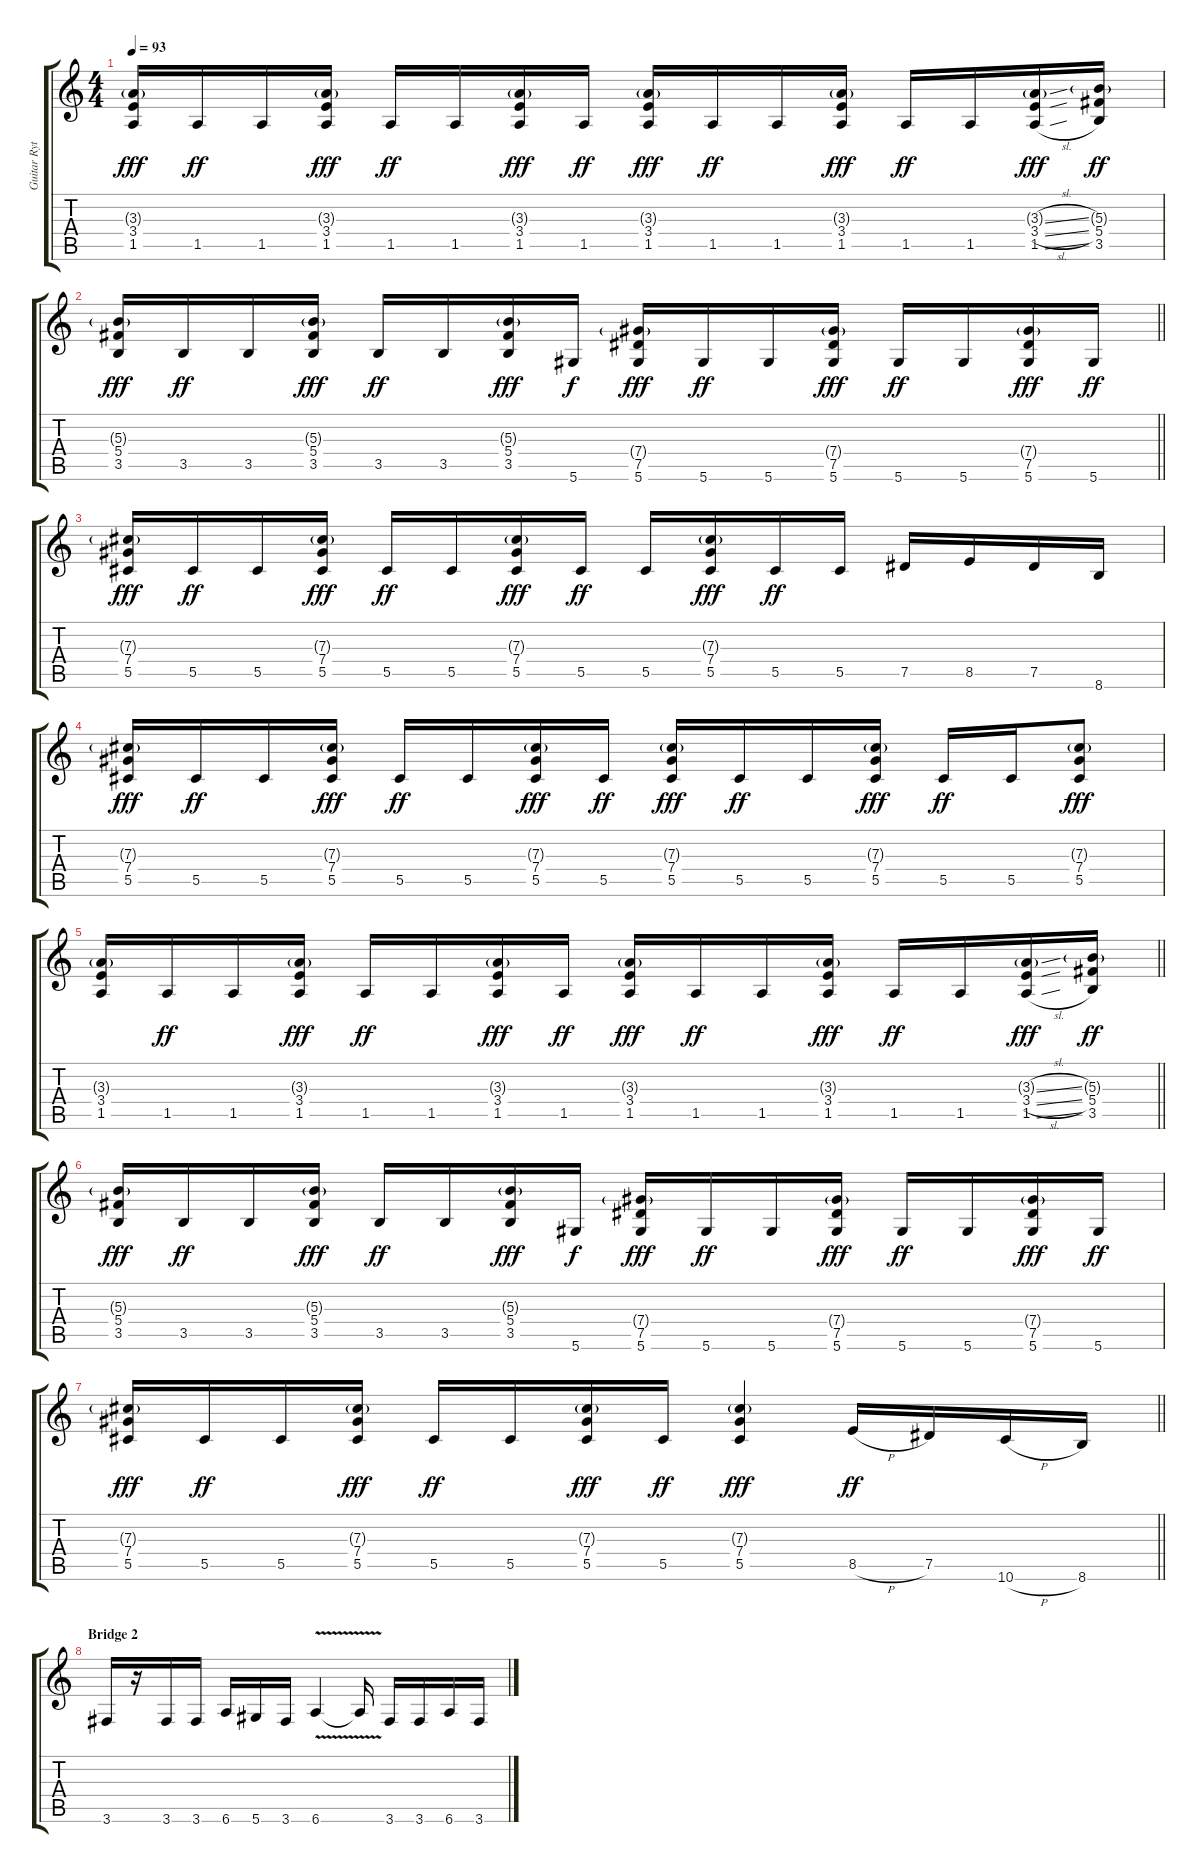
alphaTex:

\track ("Guitar Rythm 2" "Guitar Ryt") {instrument overdrivenguitar}
\staff {score tabs}
\tuning (Eb4 Bb3 Gb3 Db3 Ab2 Eb2) {hide}
\ts (4 4)
\tempo 93
\clef g2
\ks c
(3.3{g} 3.4 1.5).16{dy fff} 1.5.16{dy ff} 1.5.16 (3.3{g} 3.4 1.5).16{dy fff} 1.5.16{dy ff} 1.5.16 (3.3{g} 3.4 1.5).16{dy fff} 1.5.16{dy ff} (3.3{g} 3.4 1.5).16{dy fff} 1.5.16{dy ff} 1.5.16 (3.3{g} 3.4 1.5).16{dy fff} 1.5.16{dy ff} 1.5.16 (3.3{sl g} 3.4{sl} 1.5{sl}).16{dy fff} (5.3{g} 5.4 3.5).16{dy ff} |
\barLineRight lightlight
(5.3{g} 5.4 3.5).16{dy fff} 3.5.16{dy ff} 3.5.16 (5.3{g} 5.4 3.5).16{dy fff} 3.5.16{dy ff} 3.5.16 (5.3{g} 5.4 3.5).16{dy fff} 5.6.16{dy f} (7.4{g} 7.5 5.6).16{dy fff} 5.6.16{dy ff} 5.6.16 (7.4{g} 7.5 5.6).16{dy fff} 5.6.16{dy ff} 5.6.16 (7.4{g} 7.5 5.6).16{dy fff} 5.6.16{dy ff} |
(7.3{g} 7.4 5.5).16{dy fff} 5.5.16{dy ff} 5.5.16 (7.3{g} 7.4 5.5).16{dy fff} 5.5.16{dy ff} 5.5.16 (7.3{g} 7.4 5.5).16{dy fff} 5.5.16{dy ff} 5.5.16 (7.3{g} 7.4 5.5).16{dy fff} 5.5.16{dy ff} 5.5.16 7.5.16 8.5.16 7.5.16 8.6.16 |
(7.3{g} 7.4 5.5).16{dy fff} 5.5.16{dy ff} 5.5.16 (7.3{g} 7.4 5.5).16{dy fff} 5.5.16{dy ff} 5.5.16 (7.3{g} 7.4 5.5).16{dy fff} 5.5.16{dy ff} (7.3{g} 7.4 5.5).16{dy fff} 5.5.16{dy ff} 5.5.16 (7.3{g} 7.4 5.5).16{dy fff} 5.5.16{dy ff} 5.5.16 (7.3{g} 7.4 5.5).8{dy fff} |
\barLineRight lightlight
(3.3{g} 3.4 1.5).16 1.5.16{dy ff} 1.5.16 (3.3{g} 3.4 1.5).16{dy fff} 1.5.16{dy ff} 1.5.16 (3.3{g} 3.4 1.5).16{dy fff} 1.5.16{dy ff} (3.3{g} 3.4 1.5).16{dy fff} 1.5.16{dy ff} 1.5.16 (3.3{g} 3.4 1.5).16{dy fff} 1.5.16{dy ff} 1.5.16 (3.3{sl g} 3.4{sl} 1.5{sl}).16{dy fff} (5.3{g} 5.4 3.5).16{dy ff} |
(5.3{g} 5.4 3.5).16{dy fff} 3.5.16{dy ff} 3.5.16 (5.3{g} 5.4 3.5).16{dy fff} 3.5.16{dy ff} 3.5.16 (5.3{g} 5.4 3.5).16{dy fff} 5.6.16{dy f} (7.4{g} 7.5 5.6).16{dy fff} 5.6.16{dy ff} 5.6.16 (7.4{g} 7.5 5.6).16{dy fff} 5.6.16{dy ff} 5.6.16 (7.4{g} 7.5 5.6).16{dy fff} 5.6.16{dy ff} |
\barLineRight lightlight
(7.3{g} 7.4 5.5).16{dy fff} 5.5.16{dy ff} 5.5.16 (7.3{g} 7.4 5.5).16{dy fff} 5.5.16{dy ff} 5.5.16 (7.3{g} 7.4 5.5).16{dy fff} 5.5.16{dy ff} (7.3{g} 7.4 5.5).4{dy fff} 8.5{h}.16{dy ff} 7.5.16 10.6{h}.16 8.6.16 |
\section ("" "Bridge 2")
3.6.16 r.16 3.6.16 3.6.16 6.6.16 5.6.16 3.6.16 6.6{v}.4 6.6{t}.16 3.6.16 3.6.16 6.6.16 3.6.16
